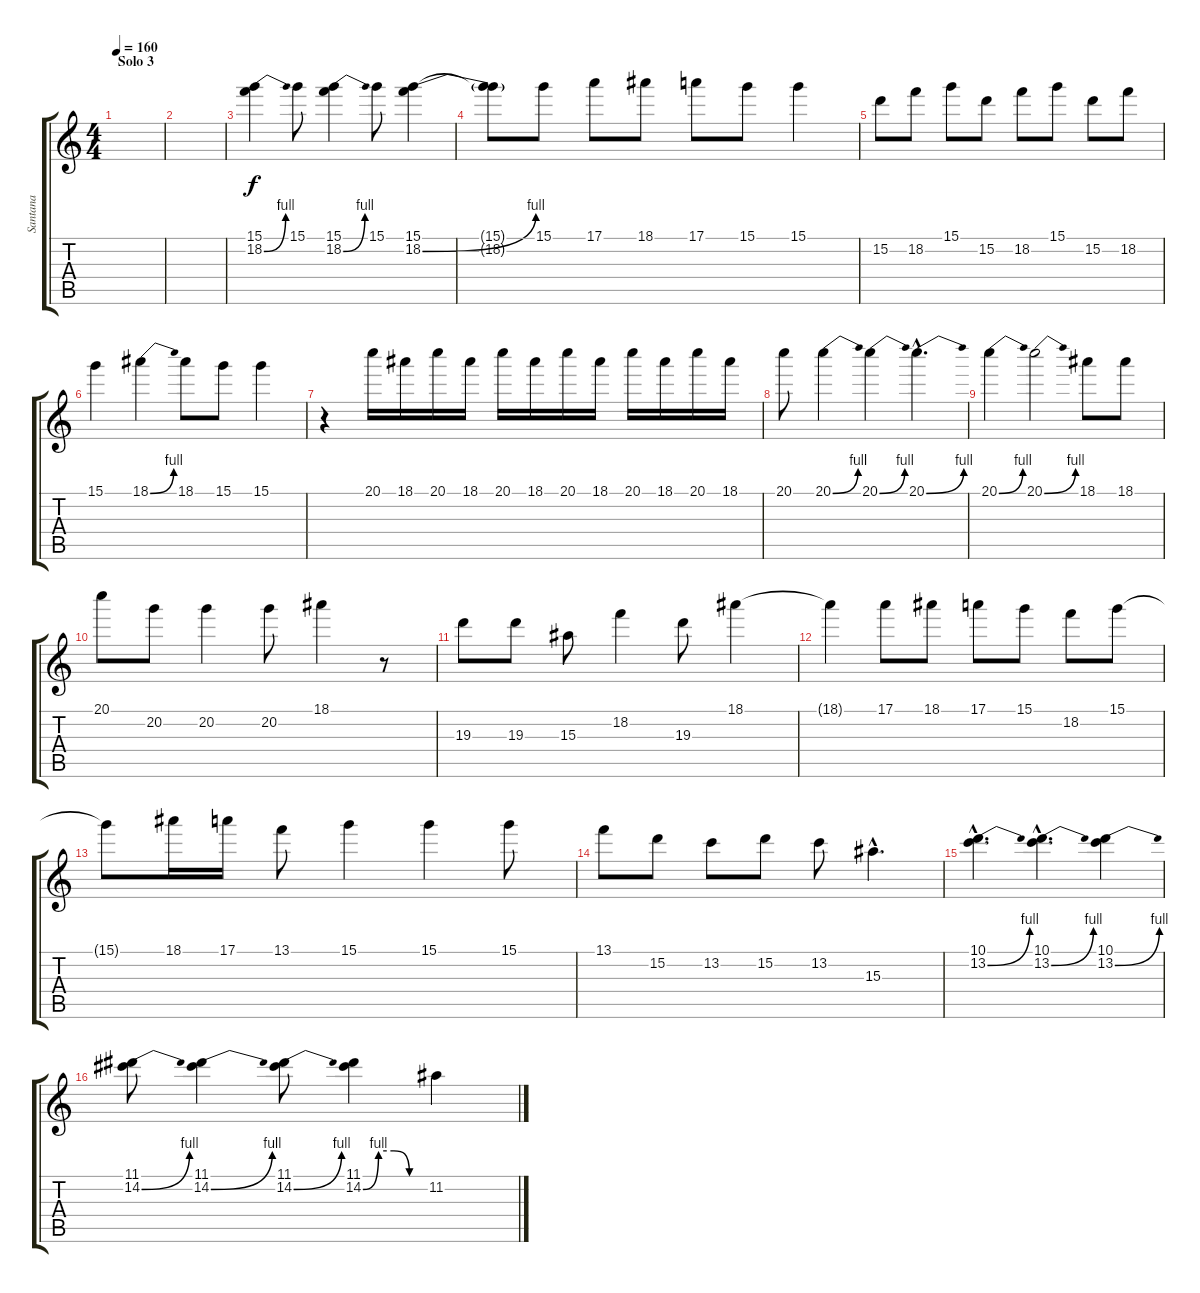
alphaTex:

\track ("Santana" "Santana") {instrument distortionguitar}
\staff {score tabs}
\tuning (E4 B3 G3 D3 A2 E2) {hide}
\ts (4 4)
\section ("" "Solo 3")
\tempo 160
\clef g2
\ks c
|
|
(15.1 18.2{be (bend 0 0 60 4)}).4 15.1.8 (15.1 18.2{be (bend 0 0 60 4)}).4 15.1.8 (15.1 18.2{be (bend 0 0 60 4)}).4 |
(15.1{t} 18.2{t}).8 15.1.8 17.1.8 18.1.8 17.1.8 15.1.8 15.1.4 |
15.2.8 18.2.8 15.1.8 15.2.8 18.2.8 15.1.8 15.2.8 18.2.8 |
15.1.4 18.1{be (bend 0 0 60 4)}.4 18.1.8 15.1.8 15.1.4 |
r.4 20.1.16 18.1.16 20.1.16 18.1.16 20.1.16 18.1.16 20.1.16 18.1.16 20.1.16 18.1.16 20.1.16 18.1.16 |
20.1.8 20.1{be (bend 0 0 60 4)}.4 20.1{be (bend 0 0 60 4)}.4 20.1{be (bend 0 0 60 4) hac}.4{d} |
20.1{be (bend 0 0 60 4)}.4 20.1{be (bend 0 0 60 4)}.2 18.1.8 18.1.8 |
20.1.8 20.2.8 20.2.4 20.2.8 18.1.4 r.8 |
19.3.8 19.3.8 15.3.8 18.2.4 19.3.8 18.1.4 |
18.1{t}.4 17.1.8 18.1.8 17.1.8 15.1.8 18.2.8 15.1.8 |
15.1{t}.8 18.1.16 17.1.16 13.1.8 15.1.4 15.1.4 15.1.8 |
13.1.8 15.2.8 13.2.8 15.2.8 13.2.8 15.3{hac}.4{d} |
(10.1{hac} 13.2{be (bend 0 0 60 4) hac}).4{d} (10.1{hac} 13.2{be (bend 0 0 60 4) hac}).4{d} (10.1 13.2{be (bend 0 0 60 4)}).4 |
(11.1 14.2{be (bend 0 0 60 4)}).8 (11.1 14.2{be (bend 0 0 60 4)}).4 (11.1 14.2{be (bend 0 0 60 4)}).8 (11.1 14.2{be (custom 0 0 15 4 30 4 45 0 60 0)}).4 11.2.4
